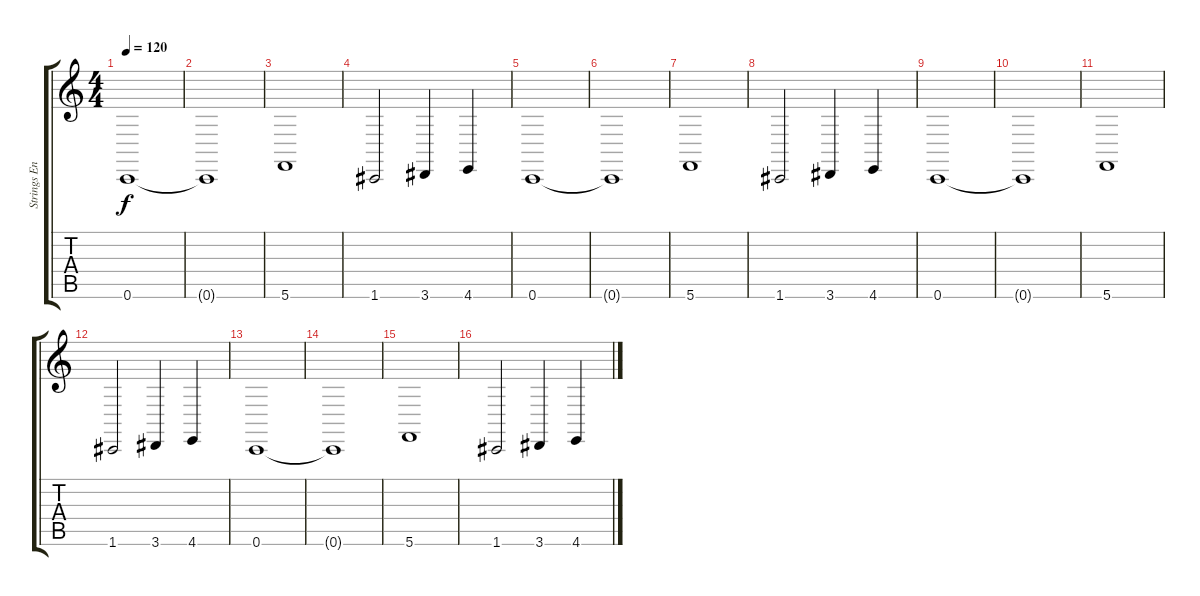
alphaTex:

\track ("Strings Ens. 1" "Strings En") {instrument stringensemble1}
\staff {score tabs}
\tuning (D4 A3 F3 C3 G2 C2) {hide}
\ts (4 4)
\tempo 120
\clef g2
\ks c
0.6.1{dy f instrument stringensemble1} |
0.6{t}.1 |
5.6.1 |
1.6.2 3.6.4 4.6.4 |
0.6.1 |
0.6{t}.1 |
5.6.1 |
1.6.2 3.6.4 4.6.4 |
0.6.1 |
0.6{t}.1 |
5.6.1 |
1.6.2 3.6.4 4.6.4 |
0.6.1 |
0.6{t}.1 |
5.6.1 |
1.6.2 3.6.4 4.6.4
